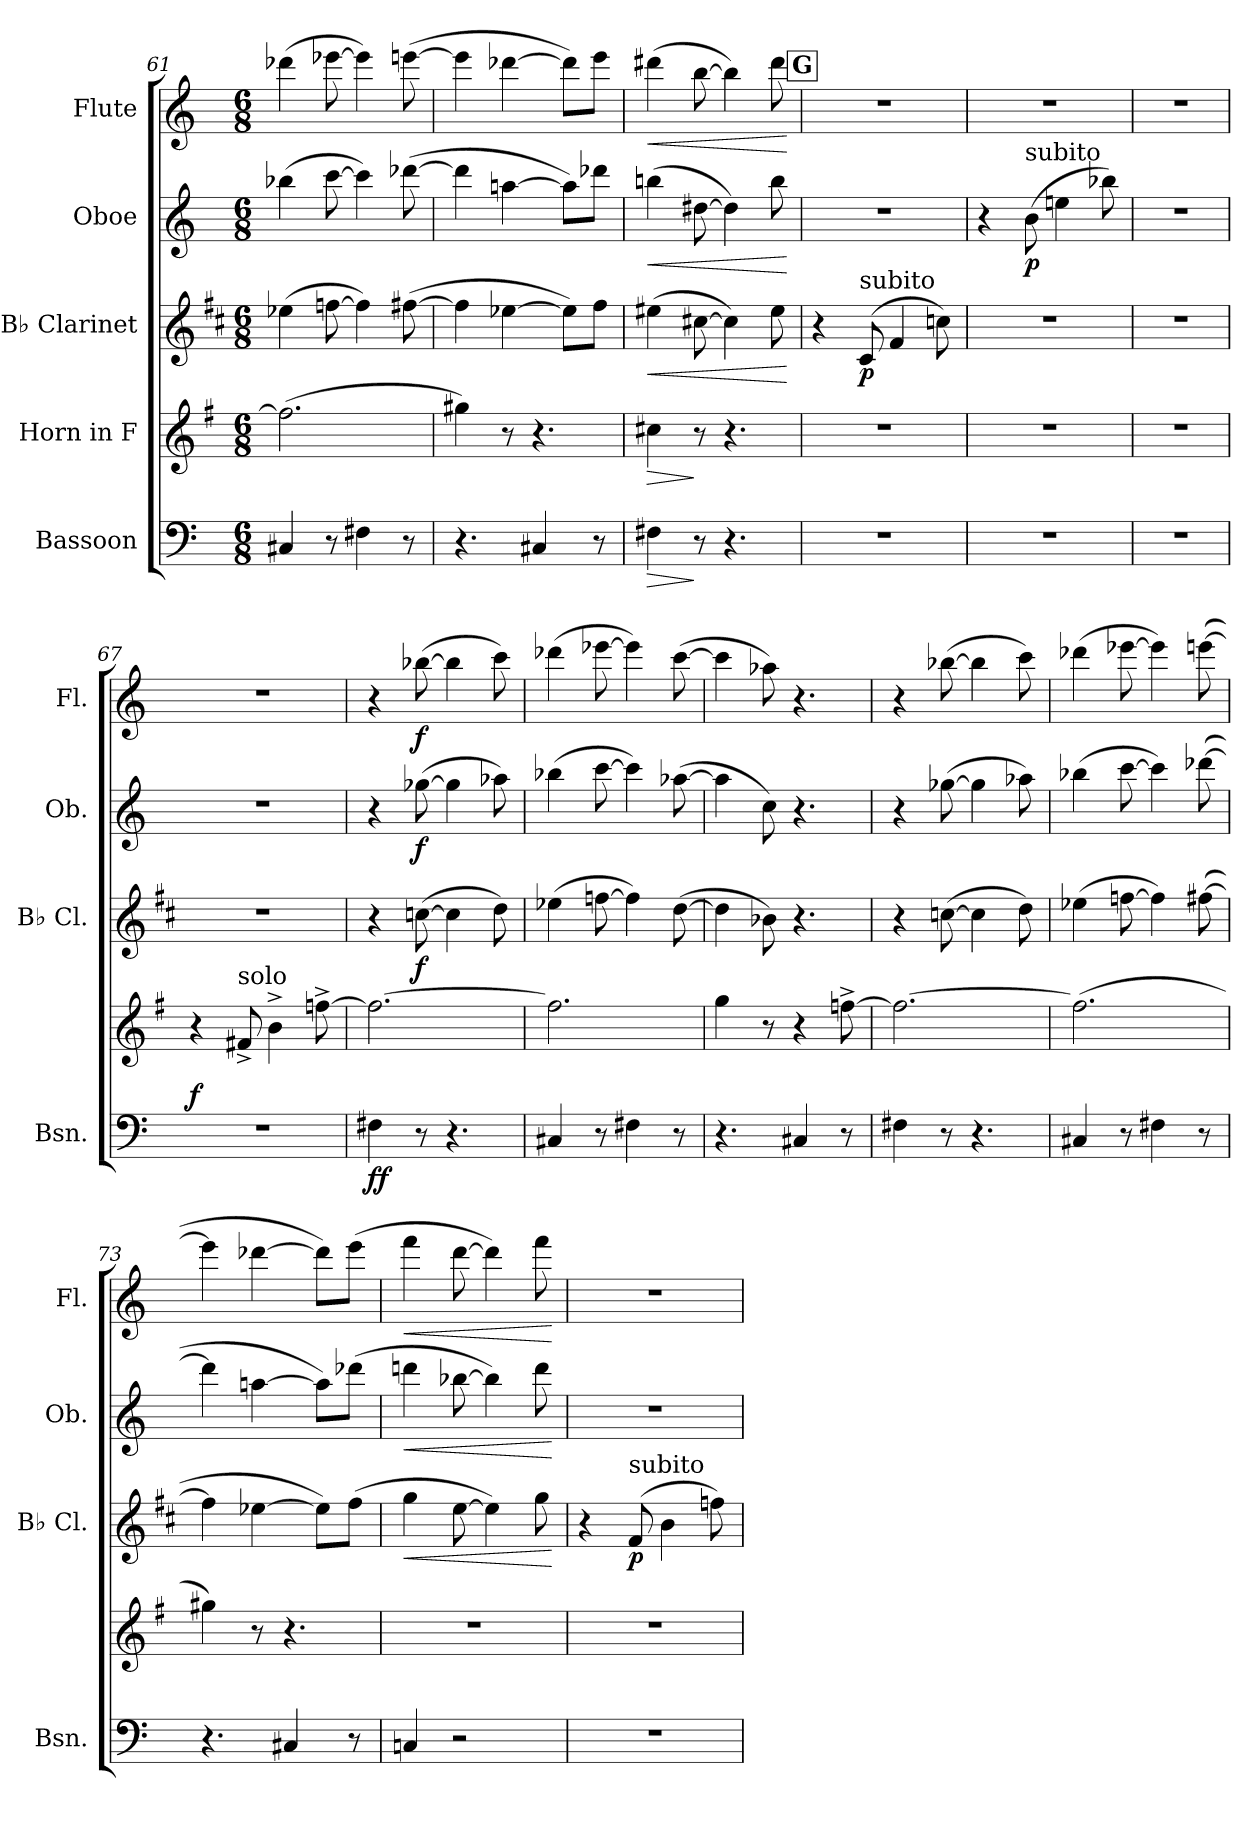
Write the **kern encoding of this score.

**kern	**dynam	**kern	**dynam	**kern	**dynam	**kern	**dynam	**kern	**dynam
*part5	*part5	*part4	*part4	*part3	*part3	*part2	*part2	*part1	*part1
*staff5	*staff5	*staff4	*staff4	*staff3	*staff3	*staff2	*staff2	*staff1	*staff1
*I"Bassoon	*	*I"Horn in F	*	*I"B♭ Clarinet	*	*I"Oboe	*	*I"Flute	*
*I'Bsn.	*	*	*	*I'B♭ Cl.	*	*I'Ob.	*	*I'Fl.	*
*clefF4	*	*clefG2	*	*clefG2	*	*clefG2	*	*clefG2	*
*	*	*ITrd4c7	*	*ITrd1c2	*	*	*	*	*
*k[]	*	*k[]	*	*k[]	*	*k[]	*	*k[]	*
*M6/8	*	*M6/8	*	*M6/8	*	*M6/8	*	*M6/8	*
=61	=61	=61	=61	=61	=61	=61	=61	=61	=61
4C#X/	.	(2.b-\]	.	(4dd-X\	.	(4bb-X\	.	(4ddd-X\	.
8r	.	.	.	[8ee-X\	.	[8ccc\	.	[8eee-X\	.
4F#X\	.	.	.	4ee-\])	.	4ccc\])	.	4eee-\])	.
8r	.	.	.	([8een\	.	([8ddd-X\	.	([8eeen\	.
=62	=62	=62	=62	=62	=62	=62	=62	=62	=62
4.r	.	4cc#X\)	.	4ee\]	.	4ddd-\]	.	4eee\]	.
.	.	8r	.	[4dd-X\	.	[4aan\	.	[4ddd-X\	.
4C#X/	.	4.r	.	.	.	.	.	.	.
.	.	.	.	8dd-\L])	.	8aa\L])	.	8ddd-\L])	.
8r	.	.	.	8ee\J	.	8ddd-X\J	.	8eee\J	.
=63	=63	=63	=63	=63	=63	=63	=63	=63	=63
!	!LO:HP:b	!	!LO:HP:b	!	!LO:HP:b	!	!LO:HP:b	!	!LO:HP:b
4F#X\	>	4f#X\	>	(4dd#X\	<	(4bbn\	<	(4ddd#X\	<
8r	]	8r	]	[8bn\	.	[8dd#X\	.	[8bb\	.
4.r	.	4.r	.	4b\])	.	4dd#\])	.	4bb\])	.
.	.	.	.	8dd#\	.	8bb\	.	8ddd#\	.
.	.	.	.	.	[	.	[	.	[
!!LO:REH:place=s1:a:B:fs=14:t=G
=64	=64	=64	=64	=64	=64	=64	=64	=64	=64
2.r	.	2.r	.	4r	.	2.r	.	2.r	.
!	!	!	!	!LO:TX:a:t=subito	!	!	!	!	!
!	!	!	!	!	!LO:DY:b	!	!	!	!
.	.	.	.	(8B/	p	.	.	.	.
.	.	.	.	4e/	.	.	.	.	.
.	.	.	.	8b-X\)	.	.	.	.	.
=65	=65	=65	=65	=65	=65	=65	=65	=65	=65
2.r	.	2.r	.	2.r	.	4r	.	2.r	.
!	!	!	!	!	!	!LO:TX:a:t=subito	!	!	!
!	!	!	!	!	!	!	!LO:DY:b	!	!
.	.	.	.	.	.	(8b\	p	.	.
.	.	.	.	.	.	4een\	.	.	.
.	.	.	.	.	.	8bb-X\)	.	.	.
=66	=66	=66	=66	=66	=66	=66	=66	=66	=66
2.r	.	2.r	.	2.r	.	2.r	.	2.r	.
!!LO:LB:g=z
=67	=67	=67	=67	=67	=67	=67	=67	=67	=67
!	!LO:DY:a	!	!	!	!	!	!	!	!
2.r	f	4r	.	2.r	.	2.r	.	2.r	.
!	!	!LO:TX:a:t=solo	!	!	!	!	!	!	!
.	.	8Bn^/	.	.	.	.	.	.	.
.	.	4e^\	.	.	.	.	.	.	.
.	.	[8b-X^\	.	.	.	.	.	.	.
=68	=68	=68	=68	=68	=68	=68	=68	=68	=68
!	!LO:DY:b	!	!	!	!	!	!	!	!
!	!LO:DY:n=1:b	!	!	!	!	!	!	!	!
4F#X\	f f	2.b-\_	.	4r	.	4r	.	4r	.
!	!	!	!	!	!LO:DY:b	!	!LO:DY:b	!	!LO:DY:b
8r	.	.	.	([8b-X\	f	([8gg-X\	f	([8bb-X\	f
4.r	.	.	.	4b-\]	.	4gg-\]	.	4bb-\]	.
.	.	.	.	8cc\)	.	8aa-X\)	.	8ccc\)	.
=69	=69	=69	=69	=69	=69	=69	=69	=69	=69
4C#X/	.	2.b-\]	.	(4dd-X\	.	(4bb-X\	.	(4ddd-X\	.
8r	.	.	.	[8ee-X\	.	[8ccc\	.	[8eee-X\	.
4F#X\	.	.	.	4ee-\])	.	4ccc\])	.	4eee-\])	.
8r	.	.	.	([8cc\	.	([8aa-X\	.	([8ccc\	.
=70	=70	=70	=70	=70	=70	=70	=70	=70	=70
4.r	.	4cc\	.	4cc\]	.	4aa-\]	.	4ccc\]	.
.	.	8r	.	8a-X\)	.	8cc\)	.	8aa-X\)	.
4C#X/	.	4r	.	4.r	.	4.r	.	4.r	.
8r	.	[8b-X^\	.	.	.	.	.	.	.
=71	=71	=71	=71	=71	=71	=71	=71	=71	=71
4F#X\	.	2.b-\_	.	4r	.	4r	.	4r	.
8r	.	.	.	([8b-X\	.	([8gg-X\	.	([8bb-X\	.
4.r	.	.	.	4b-\]	.	4gg-\]	.	4bb-\]	.
.	.	.	.	8cc\)	.	8aa-X\)	.	8ccc\)	.
=72	=72	=72	=72	=72	=72	=72	=72	=72	=72
4C#X/	.	(2.b-\]	.	(4dd-X\	.	(4bb-X\	.	(4ddd-X\	.
8r	.	.	.	[8ee-X\	.	[8ccc\	.	[8eee-X\	.
4F#X\	.	.	.	4ee-\])	.	4ccc\])	.	4eee-\])	.
8r	.	.	.	([8een\	.	([8ddd-X\	.	([8eeen\	.
=73	=73	=73	=73	=73	=73	=73	=73	=73	=73
4.r	.	4cc#X\)	.	4ee\]	.	4ddd-\]	.	4eee\]	.
.	.	8r	.	[4dd-X\	.	[4aan\	.	[4ddd-X\	.
4C#X/	.	4.r	.	.	.	.	.	.	.
.	.	.	.	8dd-\L])	.	8aa\L])	.	8ddd-\L])	.
8r	.	.	.	(8ee\J	.	(8ddd-X\J	.	(8eee\J	.
=74	=74	=74	=74	=74	=74	=74	=74	=74	=74
!	!	!	!	!	!LO:HP:b	!	!LO:HP:b	!	!LO:HP:b
4Cn/	.	2.r	.	4ff\	<	4dddn\	<	4fff\	<
2r	.	.	.	[8dd\	.	[8bb-X\	.	[8ddd\	.
.	.	.	.	4dd\])	.	4bb-\])	.	4ddd\])	.
.	.	.	.	8ff\	.	8ddd\	.	8fff\	.
.	.	.	.	.	[	.	[	.	[
!!LO:LB:g=z
=75	=75	=75	=75	=75	=75	=75	=75	=75	=75
2.r	.	2.r	.	4r	.	2.r	.	2.r	.
!	!	!	!	!LO:TX:a:t=subito	!	!	!	!	!
!	!	!	!	!	!LO:DY:b	!	!	!	!
.	.	.	.	(8e/	p	.	.	.	.
.	.	.	.	4a\	.	.	.	.	.
.	.	.	.	8ee-X\)	.	.	.	.	.
=	=	=	=	=	=	=	=	=	=
*-	*-	*-	*-	*-	*-	*-	*-	*-	*-
